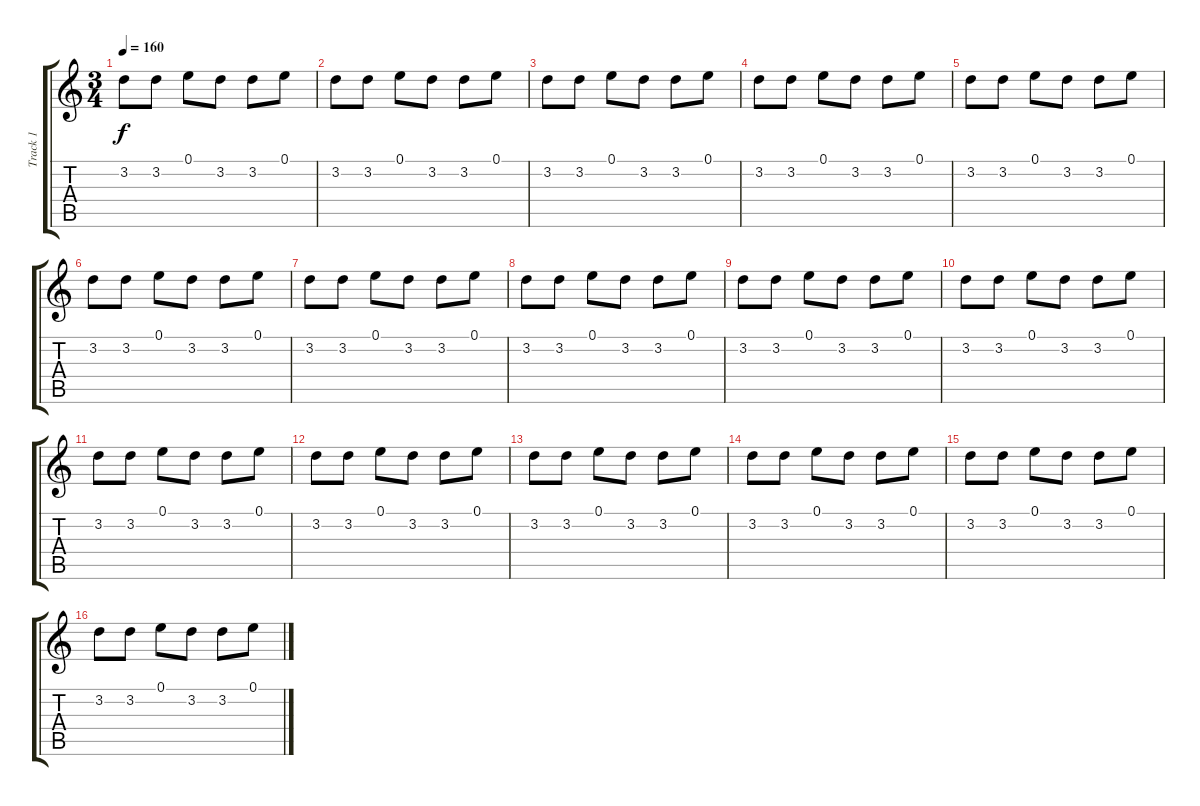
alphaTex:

\track ("Track 1" "Track 1") {instrument acousticguitarnylon}
\staff {score tabs}
\tuning (E4 B3 G3 D3 A2 E2) {hide}
\ts (3 4)
\tempo 160
\clef g2
\ks c
3.2.8{dy f} 3.2.8 0.1.8 3.2.8 3.2.8 0.1.8 |
3.2.8 3.2.8 0.1.8 3.2.8 3.2.8 0.1.8 |
3.2.8 3.2.8 0.1.8 3.2.8 3.2.8 0.1.8 |
3.2.8 3.2.8 0.1.8 3.2.8 3.2.8 0.1.8 |
3.2.8 3.2.8 0.1.8 3.2.8 3.2.8 0.1.8 |
3.2.8 3.2.8 0.1.8 3.2.8 3.2.8 0.1.8 |
3.2.8 3.2.8 0.1.8 3.2.8 3.2.8 0.1.8 |
3.2.8 3.2.8 0.1.8 3.2.8 3.2.8 0.1.8 |
3.2.8 3.2.8 0.1.8 3.2.8 3.2.8 0.1.8 |
3.2.8 3.2.8 0.1.8 3.2.8 3.2.8 0.1.8 |
3.2.8 3.2.8 0.1.8 3.2.8 3.2.8 0.1.8 |
3.2.8 3.2.8 0.1.8 3.2.8 3.2.8 0.1.8 |
3.2.8 3.2.8 0.1.8 3.2.8 3.2.8 0.1.8 |
3.2.8 3.2.8 0.1.8 3.2.8 3.2.8 0.1.8 |
3.2.8 3.2.8 0.1.8 3.2.8 3.2.8 0.1.8 |
3.2.8 3.2.8 0.1.8 3.2.8 3.2.8 0.1.8
